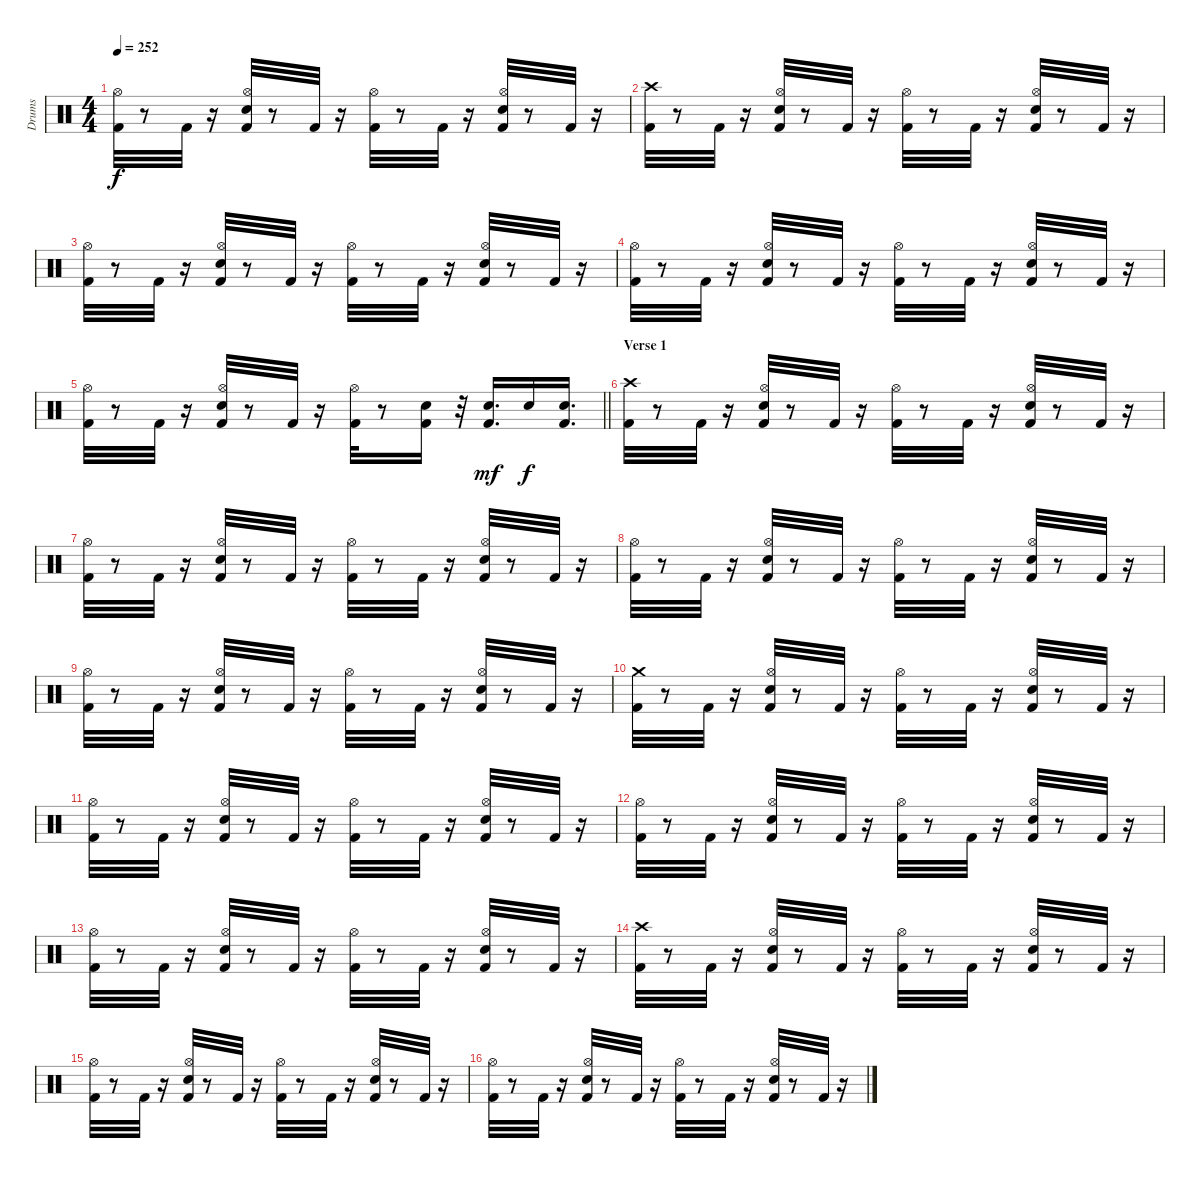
\track ("Drums" "Drums") {instrument percussion}
\staff {score}
\articulation defaults
\ts (4 4)
\tempo 252
\clef neutral
\ks c
("Kick (hit) 2" "Hi-Hat (open)").32{dy f} r.8 "Kick (hit) 2".32 r.16 ("Snare (hit) 2" "Hi-Hat (open)" "Kick (hit) 2").32 r.8 "Kick (hit) 2".32 r.16 ("Hi-Hat (open)" "Kick (hit) 2").32 r.8 "Kick (hit) 2".32 r.16 ("Hi-Hat (open)" "Snare (hit) 2" "Kick (hit) 2").32 r.8 "Kick (hit) 2".32 r.16 |
("Kick (hit) 2" "Crash high (hit)").32 r.8 "Kick (hit) 2".32 r.16 ("Hi-Hat (open)" "Kick (hit) 2" "Snare (hit) 2").32 r.8 "Kick (hit) 2".32 r.16 ("Hi-Hat (open)" "Kick (hit) 2").32 r.8 "Kick (hit) 2".32 r.16 ("Hi-Hat (open)" "Snare (hit) 2" "Kick (hit) 2").32 r.8 "Kick (hit) 2".32 r.16 |
("Kick (hit) 2" "Hi-Hat (open)").32 r.8 "Kick (hit) 2".32 r.16 ("Kick (hit) 2" "Snare (hit) 2" "Hi-Hat (open)").32 r.8 "Kick (hit) 2".32 r.16 ("Hi-Hat (open)" "Kick (hit) 2").32 r.8 "Kick (hit) 2".32 r.16 ("Hi-Hat (open)" "Snare (hit) 2" "Kick (hit) 2").32 r.8 "Kick (hit) 2".32 r.16 |
("Kick (hit) 2" "Hi-Hat (open)").32 r.8 "Kick (hit) 2".32 r.16 ("Kick (hit) 2" "Snare (hit) 2" "Hi-Hat (open)").32 r.8 "Kick (hit) 2".32 r.16 ("Hi-Hat (open)" "Kick (hit) 2").32 r.8 "Kick (hit) 2".32 r.16 ("Hi-Hat (open)" "Snare (hit) 2" "Kick (hit) 2").32 r.8 "Kick (hit) 2".32 r.16 |
\barLineRight lightlight
("Kick (hit) 2" "Hi-Hat (open)").32 r.8 "Kick (hit) 2".32 r.16 ("Kick (hit) 2" "Snare (hit) 2" "Hi-Hat (open)").32 r.8 "Kick (hit) 2".32 r.16 ("Kick (hit) 2" "Hi-Hat (open)").32 r.8 ("Snare (hit) 2" "Kick (hit) 2").16 r.32 ("Snare (hit) 2" "Kick (hit) 2").16{d dy mf} "Snare (hit) 2".16{dy f} ("Kick (hit) 2" "Snare (hit) 2").16{d} |
\section ("" "Verse 1")
("Crash high (hit)" "Kick (hit) 2").32 r.8 "Kick (hit) 2".32 r.16 ("Snare (hit) 2" "Kick (hit) 2" "Hi-Hat (open)").32 r.8 "Kick (hit) 2".32 r.16 ("Hi-Hat (open)" "Kick (hit) 2").32 r.8 "Kick (hit) 2".32 r.16 ("Snare (hit) 2" "Kick (hit) 2" "Hi-Hat (open)").32 r.8 "Kick (hit) 2".32 r.16 |
("Hi-Hat (open)" "Kick (hit) 2").32 r.8 "Kick (hit) 2".32 r.16 ("Hi-Hat (open)" "Kick (hit) 2" "Snare (hit) 2").32 r.8 "Kick (hit) 2".32 r.16 ("Hi-Hat (open)" "Kick (hit) 2").32 r.8 "Kick (hit) 2".32 r.16 ("Hi-Hat (open)" "Snare (hit) 2" "Kick (hit) 2").32 r.8 "Kick (hit) 2".32 r.16 |
("Hi-Hat (open)" "Kick (hit) 2").32 r.8 "Kick (hit) 2".32 r.16 ("Hi-Hat (open)" "Snare (hit) 2" "Kick (hit) 2").32 r.8 "Kick (hit) 2".32 r.16 ("Kick (hit) 2" "Hi-Hat (open)").32 r.8 "Kick (hit) 2".32 r.16 ("Hi-Hat (open)" "Kick (hit) 2" "Snare (hit) 2").32 r.8 "Kick (hit) 2".32 r.16 |
("Kick (hit) 2" "Hi-Hat (open)").32 r.8 "Kick (hit) 2".32 r.16 ("Hi-Hat (open)" "Snare (hit) 2" "Kick (hit) 2").32 r.8 "Kick (hit) 2".32 r.16 ("Kick (hit) 2" "Hi-Hat (open)").32 r.8 "Kick (hit) 2".32 r.16 ("Snare (hit) 2" "Kick (hit) 2" "Hi-Hat (open)").32 r.8 "Kick (hit) 2".32 r.16 |
("Kick (hit) 2" "Crash medium (hit)").32 r.8 "Kick (hit) 2".32 r.16 ("Snare (hit) 2" "Kick (hit) 2" "Hi-Hat (open)").32 r.8 "Kick (hit) 2".32 r.16 ("Kick (hit) 2" "Hi-Hat (open)").32 r.8 "Kick (hit) 2".32 r.16 ("Hi-Hat (open)" "Kick (hit) 2" "Snare (hit) 2").32 r.8 "Kick (hit) 2".32 r.16 |
("Hi-Hat (open)" "Kick (hit) 2").32 r.8 "Kick (hit) 2".32 r.16 ("Snare (hit) 2" "Hi-Hat (open)" "Kick (hit) 2").32 r.8 "Kick (hit) 2".32 r.16 ("Kick (hit) 2" "Hi-Hat (open)").32 r.8 "Kick (hit) 2".32 r.16 ("Kick (hit) 2" "Hi-Hat (open)" "Snare (hit) 2").32 r.8 "Kick (hit) 2".32 r.16 |
("Kick (hit) 2" "Hi-Hat (open)").32 r.8 "Kick (hit) 2".32 r.16 ("Snare (hit) 2" "Hi-Hat (open)" "Kick (hit) 2").32 r.8 "Kick (hit) 2".32 r.16 ("Kick (hit) 2" "Hi-Hat (open)").32 r.8 "Kick (hit) 2".32 r.16 ("Snare (hit) 2" "Hi-Hat (open)" "Kick (hit) 2").32 r.8 "Kick (hit) 2".32 r.16 |
("Hi-Hat (open)" "Kick (hit) 2").32 r.8 "Kick (hit) 2".32 r.16 ("Kick (hit) 2" "Hi-Hat (open)" "Snare (hit) 2").32 r.8 "Kick (hit) 2".32 r.16 ("Hi-Hat (open)" "Kick (hit) 2").32 r.8 "Kick (hit) 2".32 r.16 ("Kick (hit) 2" "Hi-Hat (open)" "Snare (hit) 2").32 r.8 "Kick (hit) 2".32 r.16 |
("Crash high (hit)" "Kick (hit) 2").32 r.8 "Kick (hit) 2".32 r.16 ("Snare (hit) 2" "Hi-Hat (open)" "Kick (hit) 2").32 r.8 "Kick (hit) 2".32 r.16 ("Hi-Hat (open)" "Kick (hit) 2").32 r.8 "Kick (hit) 2".32 r.16 ("Kick (hit) 2" "Hi-Hat (open)" "Snare (hit) 2").32 r.8 "Kick (hit) 2".32 r.16 |
("Kick (hit) 2" "Hi-Hat (open)").32 r.8 "Kick (hit) 2".32 r.16 ("Kick (hit) 2" "Hi-Hat (open)" "Snare (hit) 2").32 r.8 "Kick (hit) 2".32 r.16 ("Hi-Hat (open)" "Kick (hit) 2").32 r.8 "Kick (hit) 2".32 r.16 ("Snare (hit) 2" "Kick (hit) 2" "Hi-Hat (open)").32 r.8 "Kick (hit) 2".32 r.16 |
("Hi-Hat (open)" "Kick (hit) 2").32 r.8 "Kick (hit) 2".32 r.16 ("Snare (hit) 2" "Hi-Hat (open)" "Kick (hit) 2").32 r.8 "Kick (hit) 2".32 r.16 ("Kick (hit) 2" "Hi-Hat (open)").32 r.8 "Kick (hit) 2".32 r.16 ("Snare (hit) 2" "Hi-Hat (open)" "Kick (hit) 2").32 r.8 "Kick (hit) 2".32 r.16
